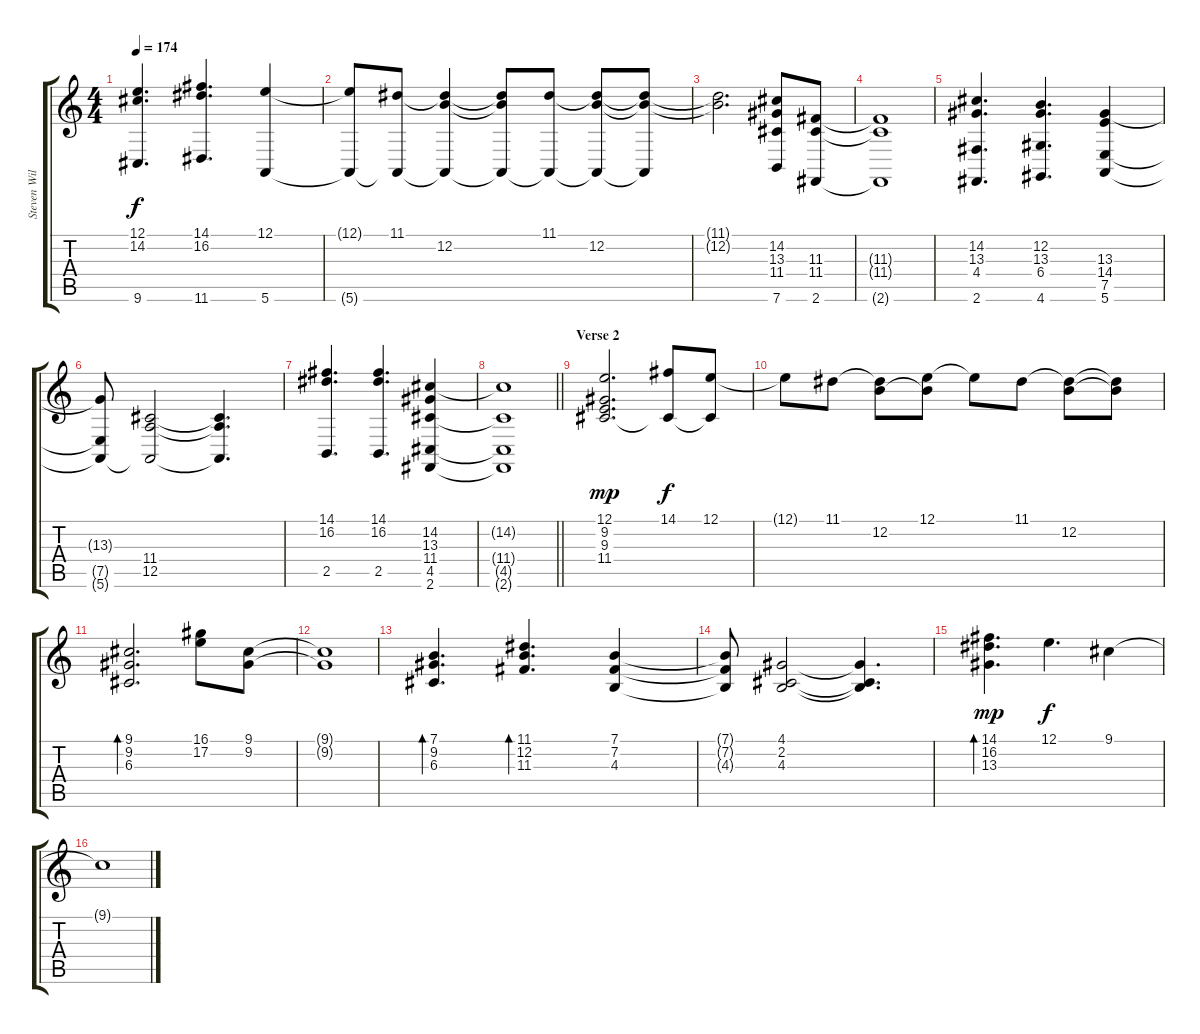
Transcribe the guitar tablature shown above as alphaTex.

\track ("Steven Wilson (Piano)" "Steven Wil") {instrument brightacousticpiano}
\staff {score tabs}
\tuning (E4 B3 G3 D3 A2 E2) {hide}
\ts (4 4)
\tempo 174
\clef g2
\ks c
(12.1 14.2 9.6).4{d dy f} (14.1 16.2 11.6).4{d} (12.1 5.6).4 |
(12.1{t} 5.6{t}).8 (11.1 5.6{t}).8 (11.1{t} 12.2 5.6{t}).4 (11.1{t} 12.2{t} 5.6{t}).8 (11.1 5.6{t}).8 (11.1{t} 12.2 5.6{t}).8 (11.1{t} 12.2{t} 5.6{t}).8 |
(11.1{t} 12.2{t}).2{d} (14.2 13.3 11.4 7.6).8 (11.3 11.4 2.6).8 |
(11.3{t} 11.4{t} 2.6{t}).1 |
(14.2 13.3 4.4 2.6).4{d} (12.2 13.3 6.4 4.6).4{d} (13.3 14.4 7.5 5.6).4 |
(13.3{t} 7.5{t} 5.6{t}).8 (11.4 12.5 5.6{t}).2 (11.4{t} 12.5{t} 5.6{t}).4{d} |
(14.1 16.2 2.5).4{d} (14.1 16.2 2.5).4{d} (14.2 13.3 11.4 4.5 2.6).4 |
\barLineRight lightlight
(14.2{t} 11.4{t} 4.5{t} 2.6{t}).1 |
\section ("" "Verse 2")
(12.1 9.2 9.3 11.4).2{d dy mp volume 12} (14.1 11.4{t}).8{dy f} (12.1 11.4{t}).8 |
12.1{t}.8 11.1.8 (11.1{t} 12.2).8 (12.1 12.2{t}).8 12.1{t}.8 11.1.8 (11.1{t} 12.2).8 (11.1{t} 12.2{t}).8 |
(9.1 9.2 6.3).2{d bd 240} (16.1 17.2).8 (9.1 9.2).8 |
(9.1{t} 9.2{t}).1 |
(7.1 9.2 6.3).4{d bd 240} (11.1 12.2 11.3).4{d bd 120} (7.1 7.2 4.3).4 |
(7.1{t} 7.2{t} 4.3{t}).8 (4.1 2.2 4.3).2 (4.1{t} 2.2{t} 4.3{t}).4{d} |
(14.1 16.2 13.3).4{d bd 120 dy mp} 12.1.4{d dy f} 9.1.4 |
9.1{t}.1
